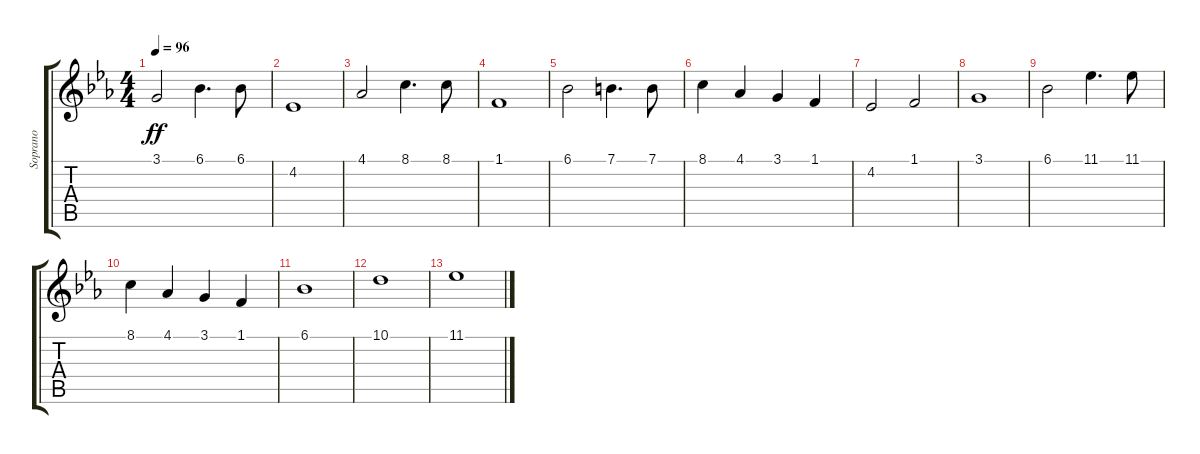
\track ("Soprano" "Soprano") {instrument lead6voice}
\staff {score tabs}
\tuning (E4 B3 G3 D3 A2 E2) {hide}
\ts (4 4)
\tempo 96
\clef g2
\ks eb
3.1.2{dy ff} 6.1.4{d} 6.1.8 |
4.2.1 |
4.1.2 8.1.4{d} 8.1.8 |
1.1.1 |
6.1.2 7.1.4{d} 7.1.8 |
8.1.4 4.1.4 3.1.4 1.1.4 |
4.2.2 1.1.2 |
3.1.1 |
6.1.2 11.1.4{d} 11.1.8 |
8.1.4 4.1.4 3.1.4 1.1.4 |
6.1.1 |
10.1.1 |
11.1.1
